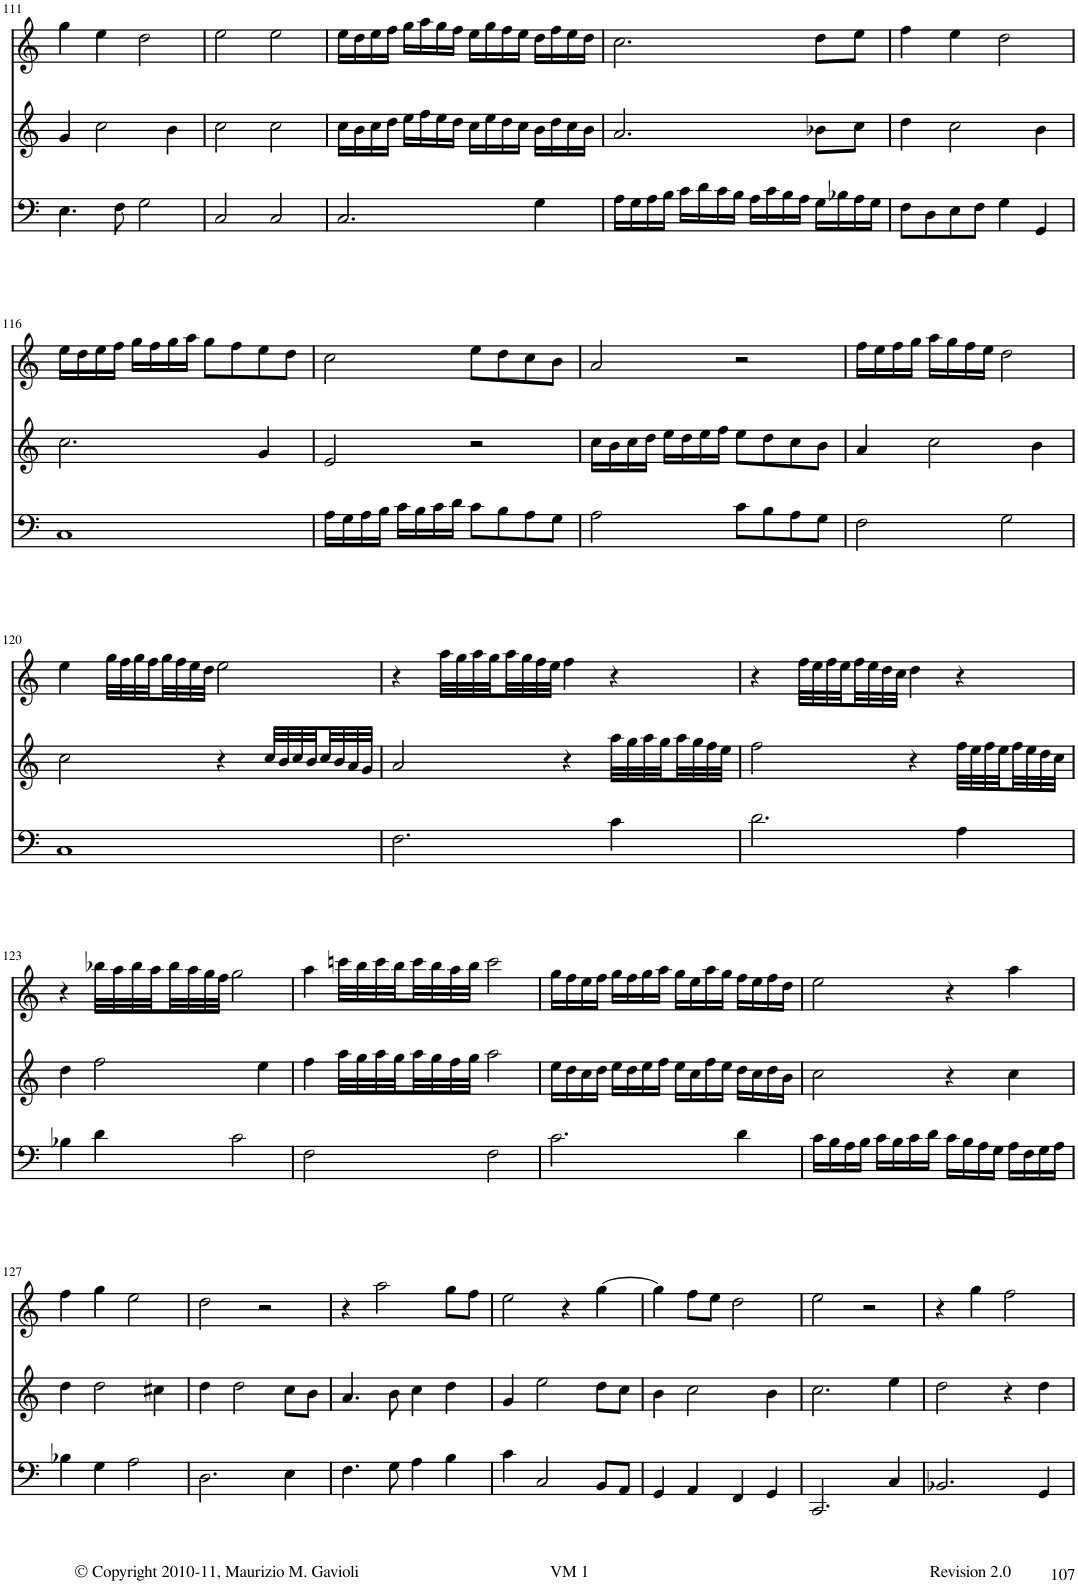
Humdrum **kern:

**kern	**kern	**kern
*part3	*part2	*part1
*staff3	*staff2	*staff1
*I"Violoncello	*I"Violin	*I"Violin
*I'Vc	*I'Vln	*I'Vln
!!LO:PB:g=z
*clefF4	*clefG2	*clefG2
*k[]	*k[]	*k[]
*M4/4	*M4/4	*M4/4
*met(c)	*met(c)	*met(c)
=111	=111	=111
4.E\	4g/	4gg\
.	2cc\	4ee\
8F\	.	.
2G\	.	2dd\
.	4b\	.
=112	=112	=112
2C/	2cc\	2ee\
2C/	2cc\	2ee\
=113	=113	=113
2.C/	16cc\LL	16ee\LL
.	16b\	16dd\
.	16cc\	16ee\
.	16dd\JJ	16ff\JJ
.	16ee\LL	16gg\LL
.	16ff\	16aa\
.	16ee\	16gg\
.	16dd\JJ	16ff\JJ
.	16cc\LL	16ee\LL
.	16ee\	16gg\
.	16dd\	16ff\
.	16cc\JJ	16ee\JJ
4G\	16b\LL	16dd\LL
.	16dd\	16ff\
.	16cc\	16ee\
.	16b\JJ	16dd\JJ
=114	=114	=114
16A\LL	2.a/	2.cc\
16G\	.	.
16A\	.	.
16B\JJ	.	.
16c\LL	.	.
16d\	.	.
16c\	.	.
16B\JJ	.	.
16A\LL	.	.
16c\	.	.
16B\	.	.
16A\JJ	.	.
16G\LL	8b-X\L	8dd\L
16B-X\	.	.
16A\	8cc\J	8ee\J
16G\JJ	.	.
=115	=115	=115
8F\L	4dd\	4ff\
8D\	.	.
8E\	2cc\	4ee\
8F\J	.	.
4G\	.	2dd\
4GG/	4b\	.
!!LO:LB:g=z
=116	=116	=116
1C	2.cc\	16ee\LL
.	.	16dd\
.	.	16ee\
.	.	16ff\JJ
.	.	16gg\LL
.	.	16ff\
.	.	16gg\
.	.	16aa\JJ
.	.	8gg\L
.	.	8ff\
.	4g/	8ee\
.	.	8dd\J
=117	=117	=117
16A\LL	2e/	2cc\
16G\	.	.
16A\	.	.
16B\JJ	.	.
16c\LL	.	.
16B\	.	.
16c\	.	.
16d\JJ	.	.
8c\L	2r	8ee\L
8B\	.	8dd\
8A\	.	8cc\
8G\J	.	8b\J
=118	=118	=118
2A\	16cc\LL	2a/
.	16b\	.
.	16cc\	.
.	16dd\JJ	.
.	16ee\LL	.
.	16dd\	.
.	16ee\	.
.	16ff\JJ	.
8c\L	8ee\L	2r
8B\	8dd\	.
8A\	8cc\	.
8G\J	8b\J	.
=119	=119	=119
2F\	4a/	16ff\LL
.	.	16ee\
.	.	16ff\
.	.	16gg\JJ
.	2cc\	16aa\LL
.	.	16gg\
.	.	16ff\
.	.	16ee\JJ
2G\	.	2dd\
.	4b\	.
!!LO:LB:g=z
=120	=120	=120
1C	2cc\	4ee\
.	.	32gg\LLL
.	.	32ff\
.	.	32gg\
.	.	32ff\
.	.	32gg\
.	.	32ff\
.	.	32ee\
.	.	32dd\JJJ
.	4r	2ee\
.	32cc/LLL	.
.	32b/	.
.	32cc/	.
.	32b/	.
.	32cc/	.
.	32b/	.
.	32a/	.
.	32g/JJJ	.
=121	=121	=121
2.F\	2a/	4r
.	.	32aa\LLL
.	.	32gg\
.	.	32aa\
.	.	32gg\
.	.	32aa\
.	.	32gg\
.	.	32ff\
.	.	32ee\JJJ
.	4r	4ff\
4c\	32aa\LLL	4r
.	32gg\	.
.	32aa\	.
.	32gg\	.
.	32aa\	.
.	32gg\	.
.	32ff\	.
.	32ee\JJJ	.
=122	=122	=122
2.d\	2ff\	4r
.	.	32ff\LLL
.	.	32ee\
.	.	32ff\
.	.	32ee\
.	.	32ff\
.	.	32ee\
.	.	32dd\
.	.	32cc\JJJ
.	4r	4dd\
4A\	32ff\LLL	4r
.	32ee\	.
.	32ff\	.
.	32ee\	.
.	32ff\	.
.	32ee\	.
.	32dd\	.
.	32cc\JJJ	.
!!LO:LB:g=z
=123	=123	=123
4B-X\	4dd\	4r
4d\	2ff\	32bb-X\LLL
.	.	32aa\
.	.	32bb-\
.	.	32aa\
.	.	32bb-\
.	.	32aa\
.	.	32gg\
.	.	32ff\JJJ
2c\	.	2gg\
.	4ee\	.
=124	=124	=124
2F\	4ff\	4aa\
.	32aa\LLL	32cccn\LLL
.	32gg\	32bb\
.	32aa\	32ccc\
.	32gg\	32bb\
.	32aa\	32ccc\
.	32gg\	32bb\
.	32ff\	32aa\
.	32gg\JJJ	32bb\JJJ
2F\	2aa\	2ccc\
=125	=125	=125
2.c\	16ee\LL	16gg\LL
.	16dd\	16ff\
.	16cc\	16ee\
.	16dd\JJ	16ff\JJ
.	16ee\LL	16gg\LL
.	16dd\	16ff\
.	16ee\	16gg\
.	16ff\JJ	16aa\JJ
.	16ee\LL	16gg\LL
.	16cc\	16ee\
.	16ff\	16aa\
.	16ee\JJ	16gg\JJ
4d\	16dd\LL	16ff\LL
.	16cc\	16ee\
.	16dd\	16ff\
.	16b\JJ	16dd\JJ
=126	=126	=126
16c\LL	2cc\	2ee\
16B\	.	.
16A\	.	.
16B\JJ	.	.
16c\LL	.	.
16B\	.	.
16c\	.	.
16d\JJ	.	.
16c\LL	4r	4r
16B\	.	.
16A\	.	.
16G\JJ	.	.
16A\LL	4cc\	4aa\
16F\	.	.
16G\	.	.
16A\JJ	.	.
!!LO:LB:g=z
=127	=127	=127
4B-X\	4dd\	4ff\
4G\	2dd\	4gg\
2A\	.	2ee\
.	4cc#X\	.
=128	=128	=128
2.D\	4dd\	2dd\
.	2dd\	.
.	.	2r
4E\	8cc\L	.
.	8b\J	.
=129	=129	=129
4.F\	4.a/	4r
.	.	2aa\
8G\	8b\	.
4A\	4cc\	.
4B\	4dd\	8gg\L
.	.	8ff\J
=130	=130	=130
4c\	4g/	2ee\
2C/	2ee\	.
.	.	4r
8BB/L	8dd\L	[4gg\
8AA/J	8cc\J	.
=131	=131	=131
4GG/	4b\	4gg\]
4AA/	2cc\	8ff\L
.	.	8ee\J
4FF/	.	2dd\
4GG/	4b\	.
=132	=132	=132
2.CC/	2.cc\	2ee\
.	.	2r
4C/	4ee\	.
=133	=133	=133
2.BB-X/	2dd\	4r
.	.	4gg\
.	4r	2ff\
4GG/	4dd\	.
=	=	=
*-	*-	*-
